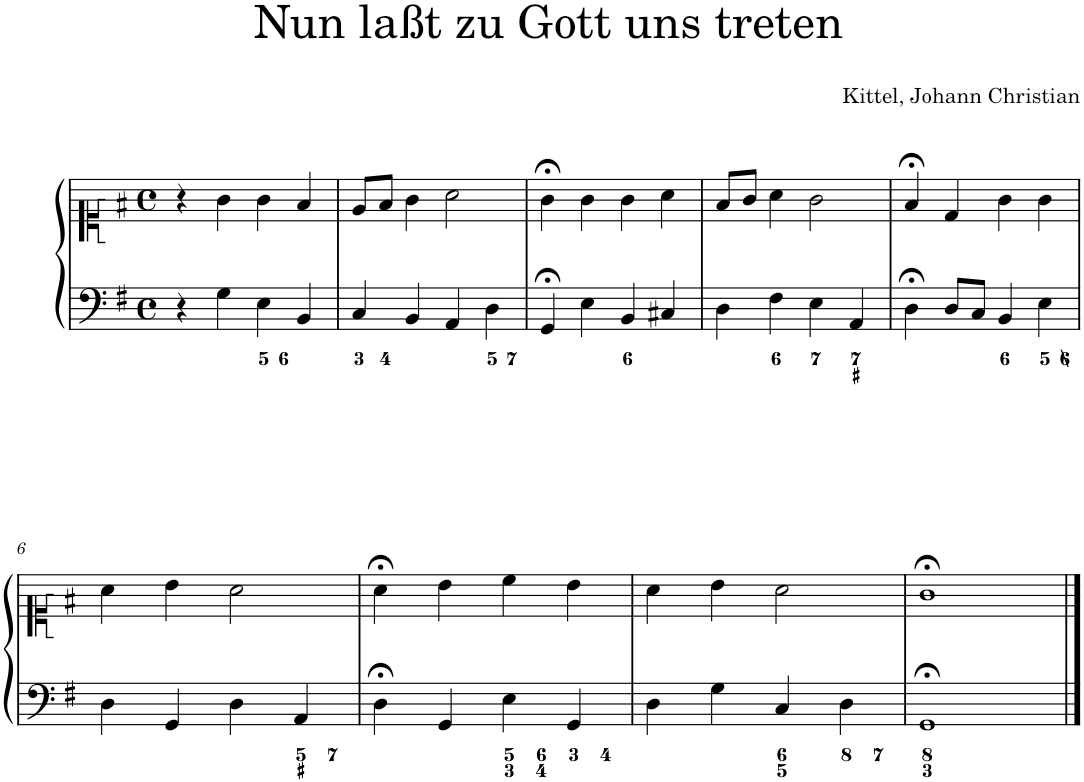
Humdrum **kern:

**kern	**kern
*part1	*part1
*staff2	*staff1
*I"Piano	*
*I'Pno.	*
*clefF4	*clefC1
*k[f#]	*k[f#]
*M4/4	*M4/4
*met(c)	*met(c)
=1	=1
4r	4r
4G\	4g\
4E\	4g\
4BB/	4f#/
=2	=2
4C/	8e/L
.	8f#/J
4BB/	4g\
4AA/	2a\
4D\	.
=3	=3
4GG;</	4g;<\
4E\	4g\
4BB/	4g\
4C#X/	4a\
=4	=4
4D\	8f#/L
.	8g/J
4F#\	4a\
4E\	2g\
4AA/	.
=5	=5
4D;<\	4f#;</
8D/L	4d/
8C/J	.
4BB/	4g\
4E\	4g\
!!LO:LB:g=z
=6	=6
4D\	4a\
4GG/	4b\
4D\	2a\
4AA/	.
=7	=7
4D;<\	4a;<\
4GG/	4b\
4E\	4cc\
4GG/	4b\
=8	=8
4D\	4a\
4G\	4b\
4C/	2a\
4D\	.
=9	=9
1GG;<	1g;<
==	==
*-	*-
